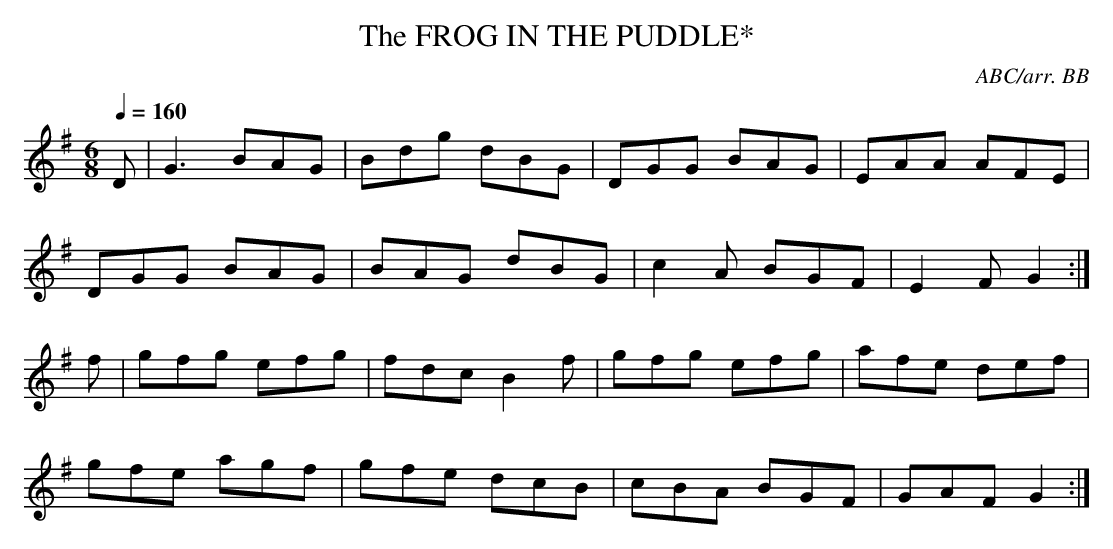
X:1
T:FROG IN THE PUDDLE*, The
C:ABC/arr. BB
L:1/8
Q:1/4=160
M:6/8
K:G
D|G3 BAG|Bdg dBG|DGG BAG|EAA AFE|
DGG BAG|BAG dBG|c2A BGF|E2F G2 :|
f|gfg efg|fdc B2f|gfg efg|afe def|
gfe agf|gfe dcB|cBA BGF|GAF G2 :|
